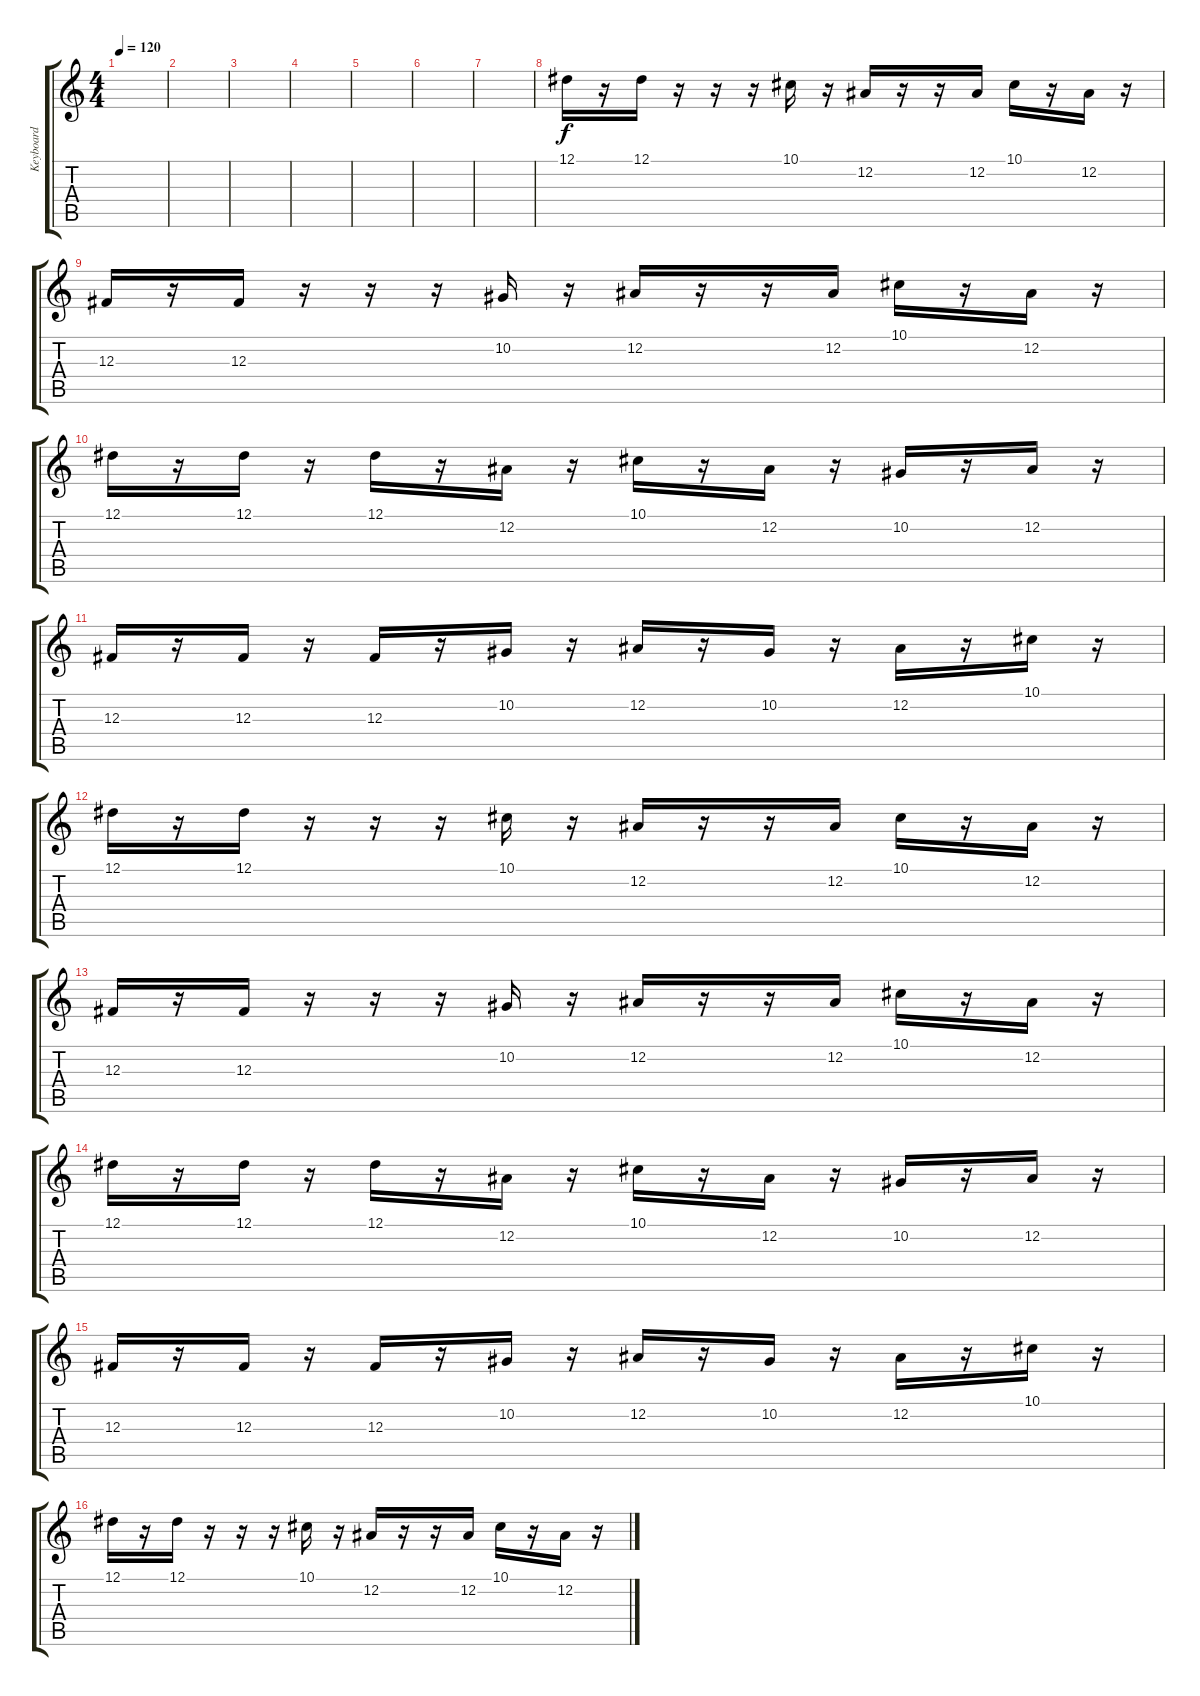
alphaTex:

\track ("Keyboard" "Keyboard") {instrument brasssection}
\staff {score tabs}
\tuning (Eb4 Bb3 Gb3 Db3 Ab2 Eb2) {hide}
\ts (4 4)
\tempo 120
\clef g2
\ks c
|
|
|
|
|
|
|
12.1.16{volume 16 instrument shamisen} r.16 12.1.16 r.16 r.16 r.16 10.1.16 r.16 12.2.16 r.16 r.16 12.2.16 10.1.16 r.16 12.2.16 r.16 |
12.3.16 r.16 12.3.16 r.16 r.16 r.16 10.2.16 r.16 12.2.16 r.16 r.16 12.2.16 10.1.16 r.16 12.2.16 r.16 |
12.1.16 r.16 12.1.16 r.16 12.1.16 r.16 12.2.16 r.16 10.1.16 r.16 12.2.16 r.16 10.2.16 r.16 12.2.16 r.16 |
12.3.16 r.16 12.3.16 r.16 12.3.16 r.16 10.2.16 r.16 12.2.16 r.16 10.2.16 r.16 12.2.16 r.16 10.1.16 r.16 |
12.1.16 r.16 12.1.16 r.16 r.16 r.16 10.1.16 r.16 12.2.16 r.16 r.16 12.2.16 10.1.16 r.16 12.2.16 r.16 |
12.3.16 r.16 12.3.16 r.16 r.16 r.16 10.2.16 r.16 12.2.16 r.16 r.16 12.2.16 10.1.16 r.16 12.2.16 r.16 |
12.1.16 r.16 12.1.16 r.16 12.1.16 r.16 12.2.16 r.16 10.1.16 r.16 12.2.16 r.16 10.2.16 r.16 12.2.16 r.16 |
12.3.16 r.16 12.3.16 r.16 12.3.16 r.16 10.2.16 r.16 12.2.16 r.16 10.2.16 r.16 12.2.16 r.16 10.1.16 r.16 |
12.1.16 r.16 12.1.16 r.16 r.16 r.16 10.1.16 r.16 12.2.16 r.16 r.16 12.2.16 10.1.16 r.16 12.2.16 r.16
